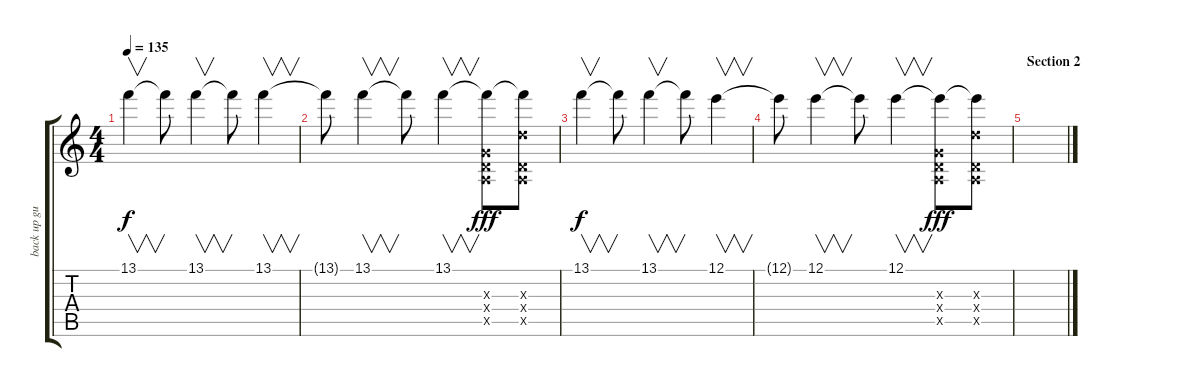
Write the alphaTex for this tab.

\track ("back up guitar 2" "back up gu") {instrument distortionguitar}
\staff {score tabs}
\tuning (E4 B3 G3 D3 A2 E2) {hide}
\ts (4 4)
\tempo 135
\clef g2
\ks c
13.1.4{v dy f} 13.1{t}.8 13.1.4{v} 13.1{t}.8 13.1.4{v} |
13.1{t}.8 13.1.4{v} 13.1{t}.8 13.1.4{v} (13.1{t} 0.3{x} 0.4{x} 0.5{x}).8{dy fff} (13.1{t} 7.3{x} 0.4{x} 0.5{x}).8 |
13.1.4{v dy f} 13.1{t}.8 13.1.4{v} 13.1{t}.8 12.1.4{v} |
12.1{t}.8 12.1.4{v} 12.1{t}.8 12.1.4{v} (12.1{t} 0.3{x} 0.4{x} 0.5{x}).8{dy fff} (12.1{t} 7.3{x} 0.4{x} 0.5{x}).8 |
\section ("" "Section 2")
